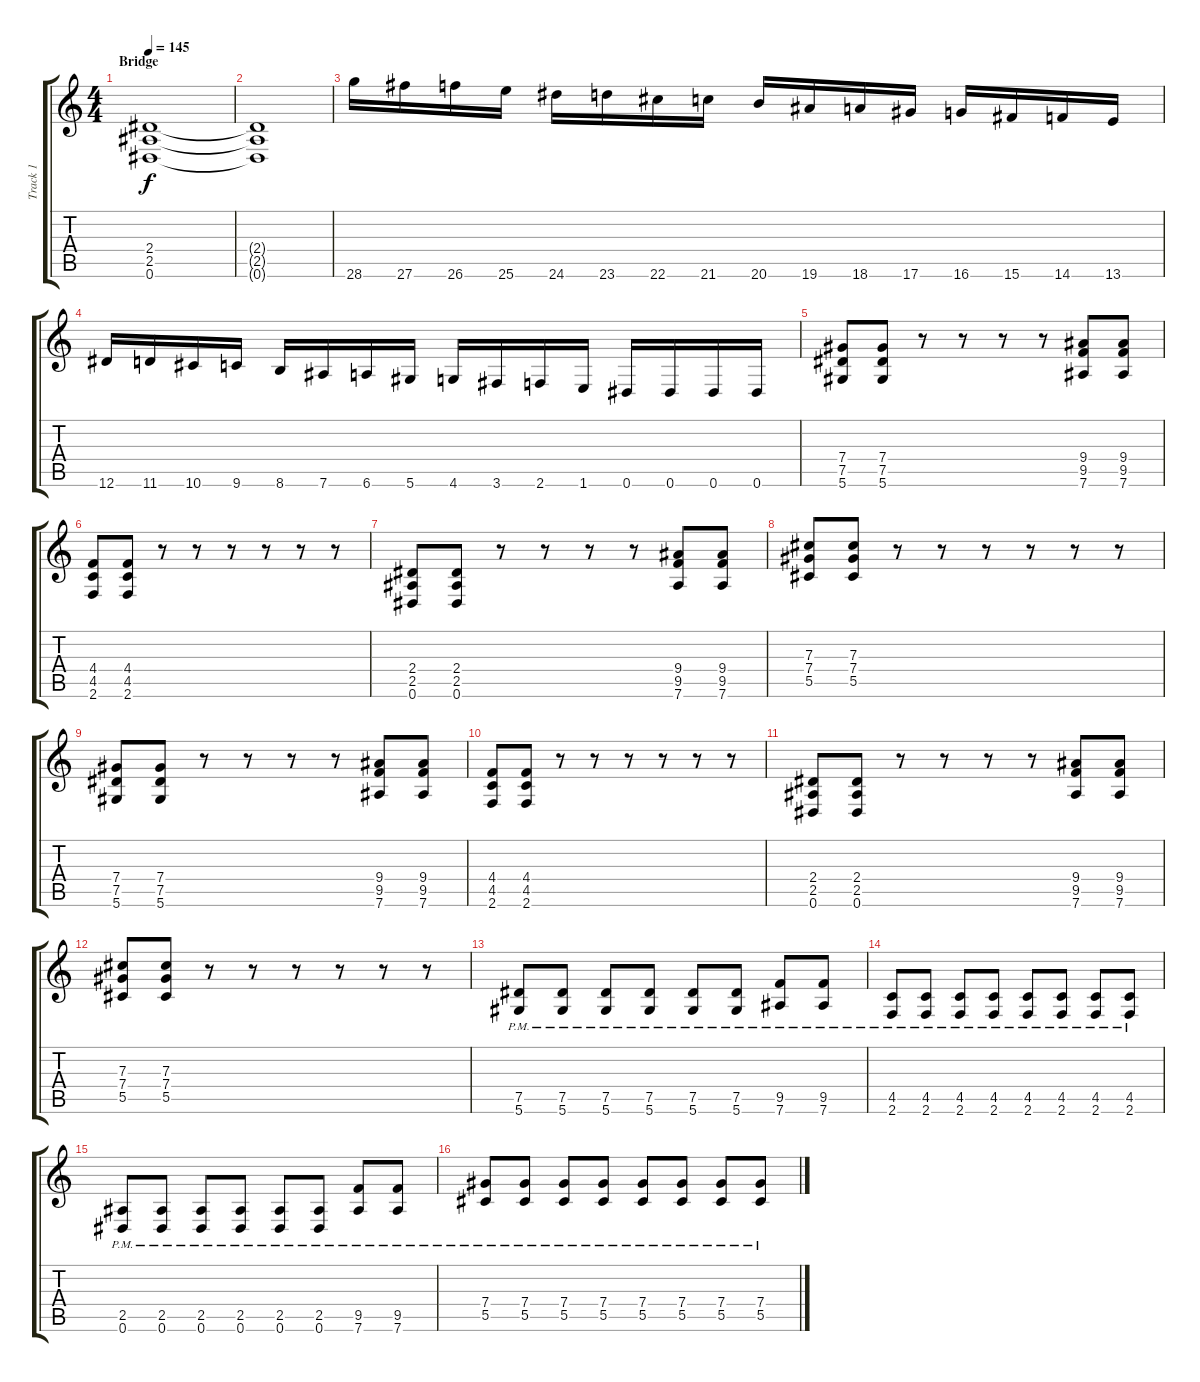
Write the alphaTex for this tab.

\track ("Track 1" "Track 1") {instrument distortionguitar}
\staff {score tabs}
\tuning (Eb4 Bb3 Gb3 Db3 Ab2 Eb2) {hide}
\ts (4 4)
\section ("" "Bridge")
\tempo 145
\clef g2
\ks c
(2.4 2.5 0.6).1{dy f} |
(2.4{t} 2.5{t} 0.6{t}).1 |
28.6.16 27.6.16 26.6.16 25.6.16 24.6.16 23.6.16 22.6.16 21.6.16 20.6.16 19.6.16 18.6.16 17.6.16 16.6.16 15.6.16 14.6.16 13.6.16 |
12.6.16 11.6.16 10.6.16 9.6.16 8.6.16 7.6.16 6.6.16 5.6.16 4.6.16 3.6.16 2.6.16 1.6.16 0.6.16 0.6.16 0.6.16 0.6.16 |
(7.4 7.5 5.6).8 (7.4 7.5 5.6).8 r.8 r.8 r.8 r.8 (9.4 9.5 7.6).8 (9.4 9.5 7.6).8 |
(4.4 4.5 2.6).8 (4.4 4.5 2.6).8 r.8 r.8 r.8 r.8 r.8 r.8 |
(2.4 2.5 0.6).8 (2.4 2.5 0.6).8 r.8 r.8 r.8 r.8 (9.4 9.5 7.6).8 (9.4 9.5 7.6).8 |
(7.3 7.4 5.5).8 (7.3 7.4 5.5).8 r.8 r.8 r.8 r.8 r.8 r.8 |
(7.4 7.5 5.6).8 (7.4 7.5 5.6).8 r.8 r.8 r.8 r.8 (9.4 9.5 7.6).8 (9.4 9.5 7.6).8 |
(4.4 4.5 2.6).8 (4.4 4.5 2.6).8 r.8 r.8 r.8 r.8 r.8 r.8 |
(2.4 2.5 0.6).8 (2.4 2.5 0.6).8 r.8 r.8 r.8 r.8 (9.4 9.5 7.6).8 (9.4 9.5 7.6).8 |
(7.3 7.4 5.5).8 (7.3 7.4 5.5).8 r.8 r.8 r.8 r.8 r.8 r.8 |
(7.5{pm} 5.6{pm}).8 (7.5{pm} 5.6{pm}).8 (7.5{pm} 5.6{pm}).8 (7.5{pm} 5.6{pm}).8 (7.5{pm} 5.6{pm}).8 (7.5{pm} 5.6{pm}).8 (9.5{pm} 7.6{pm}).8 (9.5{pm} 7.6{pm}).8 |
(4.5{pm} 2.6{pm}).8 (4.5{pm} 2.6{pm}).8 (4.5{pm} 2.6{pm}).8 (4.5{pm} 2.6{pm}).8 (4.5{pm} 2.6{pm}).8 (4.5{pm} 2.6{pm}).8 (4.5{pm} 2.6{pm}).8 (4.5{pm} 2.6{pm}).8 |
(2.5{pm} 0.6{pm}).8 (2.5{pm} 0.6{pm}).8 (2.5{pm} 0.6{pm}).8 (2.5{pm} 0.6{pm}).8 (2.5{pm} 0.6{pm}).8 (2.5{pm} 0.6{pm}).8 (9.5{pm} 7.6{pm}).8 (9.5{pm} 7.6{pm}).8 |
(7.4{pm} 5.5{pm}).8 (7.4{pm} 5.5{pm}).8 (7.4{pm} 5.5{pm}).8 (7.4{pm} 5.5{pm}).8 (7.4{pm} 5.5{pm}).8 (7.4{pm} 5.5{pm}).8 (7.4{pm} 5.5{pm}).8 (7.4{pm} 5.5{pm}).8
